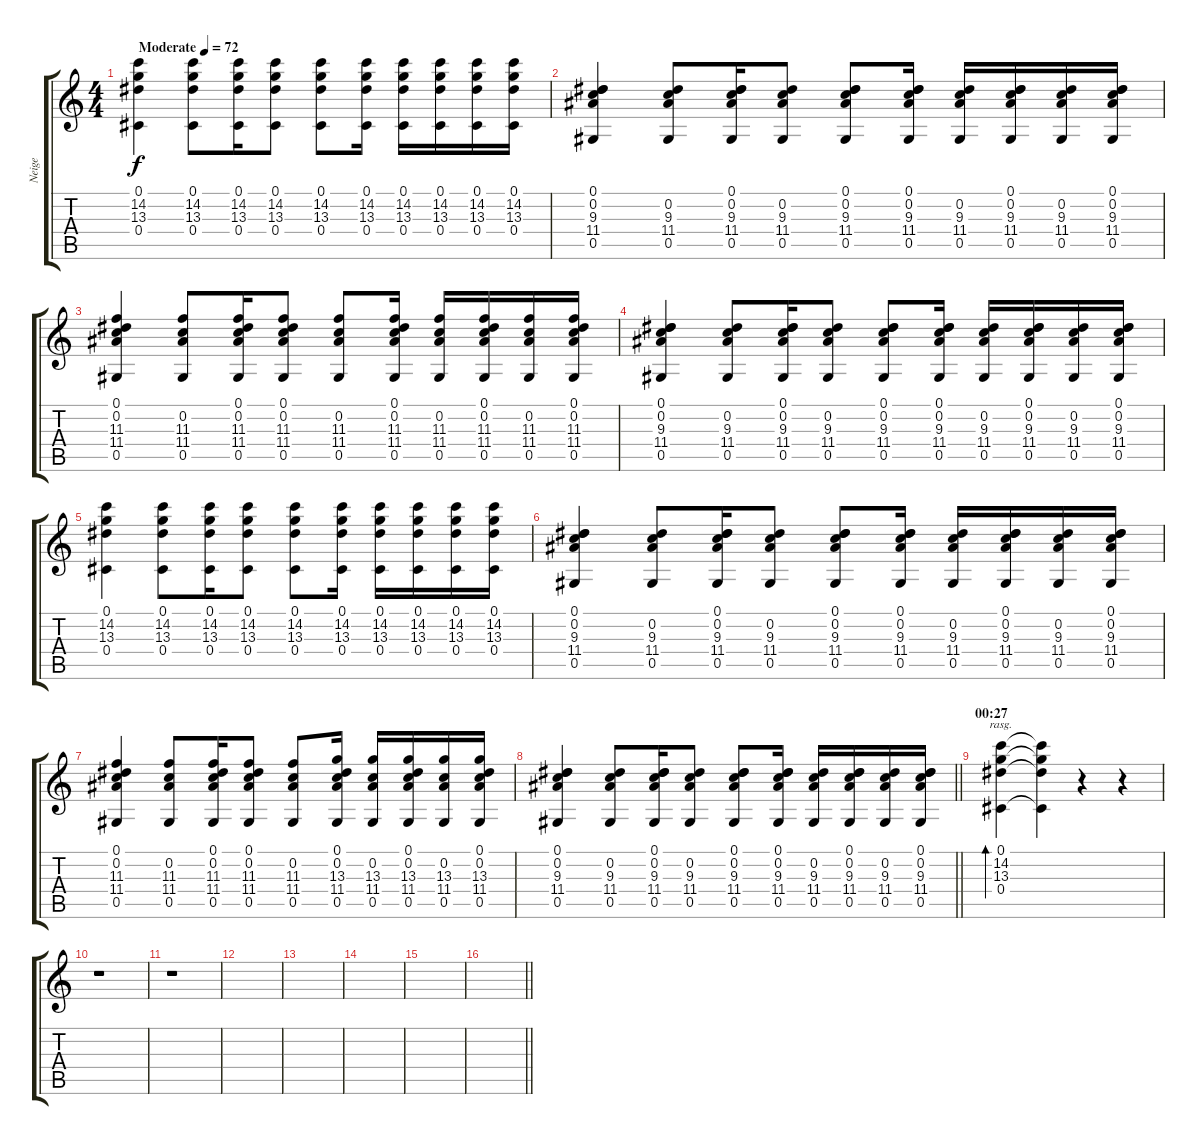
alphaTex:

\track ("Neige" "Neige") {instrument overdrivenguitar}
\staff {score tabs}
\tuning (Eb4 Bb3 Gb3 Db3 Ab2 Eb2) {hide}
\ts (4 4)
\tempo (72 "Moderate")
\clef g2
\ks c
(0.1 14.2 13.3 0.4).4{dy f instrument overdrivenguitar} (0.1 14.2 13.3 0.4).8 (0.1 14.2 13.3 0.4).16 (0.1 14.2 13.3 0.4).8 (0.1 14.2 13.3 0.4).8 (0.1 14.2 13.3 0.4).16 (0.1 14.2 13.3 0.4).16 (0.1 14.2 13.3 0.4).16 (0.1 14.2 13.3 0.4).16 (0.1 14.2 13.3 0.4).16 |
(0.1 0.2 9.3 11.4 0.5).4 (0.2 9.3 11.4 0.5).8 (0.1 0.2 9.3 11.4 0.5).16 (0.2 9.3 11.4 0.5).8 (0.1 0.2 9.3 11.4 0.5).8 (0.1 0.2 9.3 11.4 0.5).16 (0.2 9.3 11.4 0.5).16 (0.1 0.2 9.3 11.4 0.5).16 (0.2 9.3 11.4 0.5).16 (0.1 0.2 9.3 11.4 0.5).16 |
(0.1 0.2 11.3 11.4 0.5).4 (0.2 11.3 11.4 0.5).8 (0.1 0.2 11.3 11.4 0.5).16 (0.1 0.2 11.3 11.4 0.5).8 (0.2 11.3 11.4 0.5).8 (0.1 0.2 11.3 11.4 0.5).16 (0.2 11.3 11.4 0.5).16 (0.1 0.2 11.3 11.4 0.5).16 (0.2 11.3 11.4 0.5).16 (0.1 0.2 11.3 11.4 0.5).16 |
(0.1 0.2 9.3 11.4 0.5).4 (0.2 9.3 11.4 0.5).8 (0.1 0.2 9.3 11.4 0.5).16 (0.2 9.3 11.4 0.5).8 (0.1 0.2 9.3 11.4 0.5).8 (0.1 0.2 9.3 11.4 0.5).16 (0.2 9.3 11.4 0.5).16 (0.1 0.2 9.3 11.4 0.5).16 (0.2 9.3 11.4 0.5).16 (0.1 0.2 9.3 11.4 0.5).16 |
(0.1 14.2 13.3 0.4).4 (0.1 14.2 13.3 0.4).8 (0.1 14.2 13.3 0.4).16 (0.1 14.2 13.3 0.4).8 (0.1 14.2 13.3 0.4).8 (0.1 14.2 13.3 0.4).16 (0.1 14.2 13.3 0.4).16 (0.1 14.2 13.3 0.4).16 (0.1 14.2 13.3 0.4).16 (0.1 14.2 13.3 0.4).16 |
(0.1 0.2 9.3 11.4 0.5).4 (0.2 9.3 11.4 0.5).8 (0.1 0.2 9.3 11.4 0.5).16 (0.2 9.3 11.4 0.5).8 (0.1 0.2 9.3 11.4 0.5).8 (0.1 0.2 9.3 11.4 0.5).16 (0.2 9.3 11.4 0.5).16 (0.1 0.2 9.3 11.4 0.5).16 (0.2 9.3 11.4 0.5).16 (0.1 0.2 9.3 11.4 0.5).16 |
(0.1 0.2 11.3 11.4 0.5).4 (0.2 11.3 11.4 0.5).8 (0.1 0.2 11.3 11.4 0.5).16 (0.1 0.2 11.3 11.4 0.5).8 (0.2 11.3 11.4 0.5).8 (0.1 0.2 13.3 11.4 0.5).16 (0.2 13.3 11.4 0.5).16 (0.1 0.2 13.3 11.4 0.5).16 (0.2 13.3 11.4 0.5).16 (0.1 0.2 13.3 11.4 0.5).16 |
\barLineRight lightlight
(0.1 0.2 9.3 11.4 0.5).4 (0.2 9.3 11.4 0.5).8 (0.1 0.2 9.3 11.4 0.5).16 (0.2 9.3 11.4 0.5).8 (0.1 0.2 9.3 11.4 0.5).8 (0.1 0.2 9.3 11.4 0.5).16 (0.2 9.3 11.4 0.5).16 (0.1 0.2 9.3 11.4 0.5).16 (0.2 9.3 11.4 0.5).16 (0.1 0.2 9.3 11.4 0.5).16 |
\section ("" "00:27")
(0.1 14.2 13.3 0.4).4{bd 120 rasg ii volume 0} (0.1{t} 14.2{t} 13.3{t} 0.4{t}).4 r.4 r.4 |
r.1{volume 16} |
r.1 |
|
|
|
|
\barLineRight lightlight
